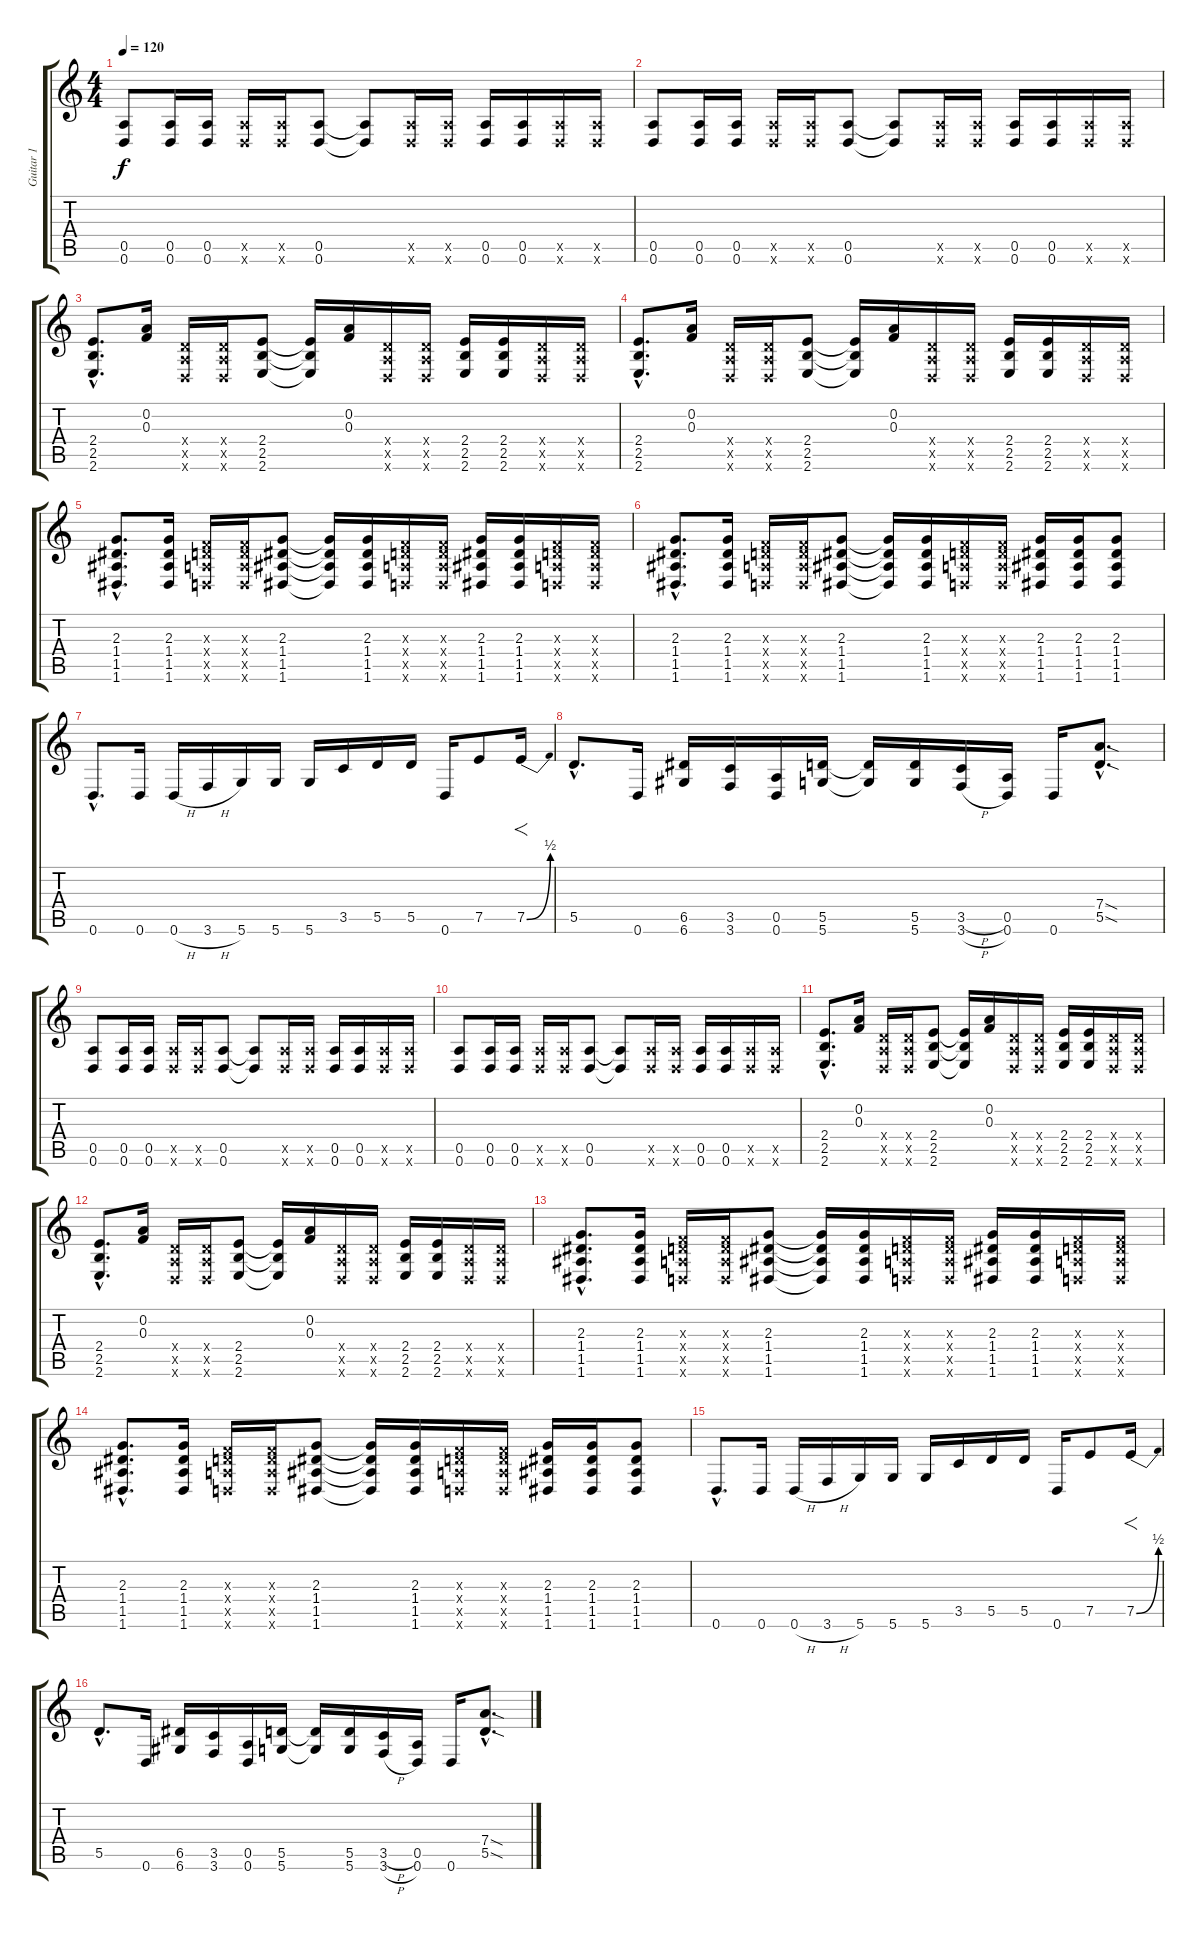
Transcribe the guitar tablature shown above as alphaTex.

\track ("Guitar 1" "Guitar 1") {instrument distortionguitar}
\staff {score tabs}
\tuning (E4 A3 F3 D3 A2 D2) {hide}
\ts (4 4)
\tempo 120
\clef g2
\ks c
(0.5 0.6).8{dy f} (0.5 0.6).16 (0.5 0.6).16 (0.5{x} 0.6{x}).16 (0.5{x} 0.6{x}).16 (0.5 0.6).8 (0.5{t} 0.6{t}).8 (0.5{x} 0.6{x}).16 (0.5{x} 0.6{x}).16 (0.5 0.6).16 (0.5 0.6).16 (0.5{x} 0.6{x}).16 (0.5{x} 0.6{x}).16 |
(0.5 0.6).8 (0.5 0.6).16 (0.5 0.6).16 (0.5{x} 0.6{x}).16 (0.5{x} 0.6{x}).16 (0.5 0.6).8 (0.5{t} 0.6{t}).8 (0.5{x} 0.6{x}).16 (0.5{x} 0.6{x}).16 (0.5 0.6).16 (0.5 0.6).16 (0.5{x} 0.6{x}).16 (0.5{x} 0.6{x}).16 |
(2.4{hac} 2.5{hac} 2.6{hac}).8{d} (0.2 0.3).16 (0.4{x} 0.5{x} 0.6{x}).16 (0.4{x} 0.5{x} 0.6{x}).16 (2.4 2.5 2.6).8 (2.4{t} 2.5{t} 2.6{t}).16 (0.2 0.3).16 (0.4{x} 0.5{x} 0.6{x}).16 (0.4{x} 0.5{x} 0.6{x}).16 (2.4 2.5 2.6).16 (2.4 2.5 2.6).16 (0.4{x} 0.5{x} 0.6{x}).16 (0.4{x} 0.5{x} 0.6{x}).16 |
(2.4{hac} 2.5{hac} 2.6{hac}).8{d} (0.2 0.3).16 (0.4{x} 0.5{x} 0.6{x}).16 (0.4{x} 0.5{x} 0.6{x}).16 (2.4 2.5 2.6).8 (2.4{t} 2.5{t} 2.6{t}).16 (0.2 0.3).16 (0.4{x} 0.5{x} 0.6{x}).16 (0.4{x} 0.5{x} 0.6{x}).16 (2.4 2.5 2.6).16 (2.4 2.5 2.6).16 (0.4{x} 0.5{x} 0.6{x}).16 (0.4{x} 0.5{x} 0.6{x}).16 |
(2.3{hac} 1.4{hac} 1.5{hac} 1.6{hac}).8{d} (2.3 1.4 1.5 1.6).16 (0.3{x} 0.4{x} 0.5{x} 0.6{x}).16 (0.3{x} 0.4{x} 0.5{x} 0.6{x}).16 (2.3 1.4 1.5 1.6).8 (2.3{t} 1.4{t} 1.5{t} 1.6{t}).16 (2.3 1.4 1.5 1.6).16 (0.3{x} 0.4{x} 0.5{x} 0.6{x}).16 (0.3{x} 0.4{x} 0.5{x} 0.6{x}).16 (2.3 1.4 1.5 1.6).16 (2.3 1.4 1.5 1.6).16 (0.3{x} 0.4{x} 0.5{x} 0.6{x}).16 (0.3{x} 0.4{x} 0.5{x} 0.6{x}).16 |
(2.3{hac} 1.4{hac} 1.5{hac} 1.6{hac}).8{d} (2.3 1.4 1.5 1.6).16 (0.3{x} 0.4{x} 0.5{x} 0.6{x}).16 (0.3{x} 0.4{x} 0.5{x} 0.6{x}).16 (2.3 1.4 1.5 1.6).8 (2.3{t} 1.4{t} 1.5{t} 1.6{t}).16 (2.3 1.4 1.5 1.6).16 (0.3{x} 0.4{x} 0.5{x} 0.6{x}).16 (0.3{x} 0.4{x} 0.5{x} 0.6{x}).16 (2.3 1.4 1.5 1.6).16 (2.3 1.4 1.5 1.6).16 (2.3 1.4 1.5 1.6).8 |
0.6{hac}.8{d} 0.6.16 0.6{h}.16 3.6{h}.16 5.6.16 5.6.16 5.6.16 3.5.16 5.5.16 5.5.16 0.6.16 7.5.8 7.5{be (bend 0 0 60 2)}.16{f} |
5.5{hac}.8{d} 0.6.16 (6.5 6.6).16 (3.5 3.6).16 (0.5 0.6).16 (5.5 5.6).16 (5.5{t} 5.6{t}).16 (5.5 5.6).16 (3.5{h} 3.6{h}).16 (0.5 0.6).16 0.6.16 (7.4{sod hac} 5.5{sod hac}).8{d} |
(0.5 0.6).8 (0.5 0.6).16 (0.5 0.6).16 (0.5{x} 0.6{x}).16 (0.5{x} 0.6{x}).16 (0.5 0.6).8 (0.5{t} 0.6{t}).8 (0.5{x} 0.6{x}).16 (0.5{x} 0.6{x}).16 (0.5 0.6).16 (0.5 0.6).16 (0.5{x} 0.6{x}).16 (0.5{x} 0.6{x}).16 |
(0.5 0.6).8 (0.5 0.6).16 (0.5 0.6).16 (0.5{x} 0.6{x}).16 (0.5{x} 0.6{x}).16 (0.5 0.6).8 (0.5{t} 0.6{t}).8 (0.5{x} 0.6{x}).16 (0.5{x} 0.6{x}).16 (0.5 0.6).16 (0.5 0.6).16 (0.5{x} 0.6{x}).16 (0.5{x} 0.6{x}).16 |
(2.4{hac} 2.5{hac} 2.6{hac}).8{d} (0.2 0.3).16 (0.4{x} 0.5{x} 0.6{x}).16 (0.4{x} 0.5{x} 0.6{x}).16 (2.4 2.5 2.6).8 (2.4{t} 2.5{t} 2.6{t}).16 (0.2 0.3).16 (0.4{x} 0.5{x} 0.6{x}).16 (0.4{x} 0.5{x} 0.6{x}).16 (2.4 2.5 2.6).16 (2.4 2.5 2.6).16 (0.4{x} 0.5{x} 0.6{x}).16 (0.4{x} 0.5{x} 0.6{x}).16 |
(2.4{hac} 2.5{hac} 2.6{hac}).8{d} (0.2 0.3).16 (0.4{x} 0.5{x} 0.6{x}).16 (0.4{x} 0.5{x} 0.6{x}).16 (2.4 2.5 2.6).8 (2.4{t} 2.5{t} 2.6{t}).16 (0.2 0.3).16 (0.4{x} 0.5{x} 0.6{x}).16 (0.4{x} 0.5{x} 0.6{x}).16 (2.4 2.5 2.6).16 (2.4 2.5 2.6).16 (0.4{x} 0.5{x} 0.6{x}).16 (0.4{x} 0.5{x} 0.6{x}).16 |
(2.3{hac} 1.4{hac} 1.5{hac} 1.6{hac}).8{d} (2.3 1.4 1.5 1.6).16 (0.3{x} 0.4{x} 0.5{x} 0.6{x}).16 (0.3{x} 0.4{x} 0.5{x} 0.6{x}).16 (2.3 1.4 1.5 1.6).8 (2.3{t} 1.4{t} 1.5{t} 1.6{t}).16 (2.3 1.4 1.5 1.6).16 (0.3{x} 0.4{x} 0.5{x} 0.6{x}).16 (0.3{x} 0.4{x} 0.5{x} 0.6{x}).16 (2.3 1.4 1.5 1.6).16 (2.3 1.4 1.5 1.6).16 (0.3{x} 0.4{x} 0.5{x} 0.6{x}).16 (0.3{x} 0.4{x} 0.5{x} 0.6{x}).16 |
(2.3{hac} 1.4{hac} 1.5{hac} 1.6{hac}).8{d} (2.3 1.4 1.5 1.6).16 (0.3{x} 0.4{x} 0.5{x} 0.6{x}).16 (0.3{x} 0.4{x} 0.5{x} 0.6{x}).16 (2.3 1.4 1.5 1.6).8 (2.3{t} 1.4{t} 1.5{t} 1.6{t}).16 (2.3 1.4 1.5 1.6).16 (0.3{x} 0.4{x} 0.5{x} 0.6{x}).16 (0.3{x} 0.4{x} 0.5{x} 0.6{x}).16 (2.3 1.4 1.5 1.6).16 (2.3 1.4 1.5 1.6).16 (2.3 1.4 1.5 1.6).8 |
0.6{hac}.8{d} 0.6.16 0.6{h}.16 3.6{h}.16 5.6.16 5.6.16 5.6.16 3.5.16 5.5.16 5.5.16 0.6.16 7.5.8 7.5{be (bend 0 0 60 2)}.16{f} |
5.5{hac}.8{d} 0.6.16 (6.5 6.6).16 (3.5 3.6).16 (0.5 0.6).16 (5.5 5.6).16 (5.5{t} 5.6{t}).16 (5.5 5.6).16 (3.5{h} 3.6{h}).16 (0.5 0.6).16 0.6.16 (7.4{sod hac} 5.5{sod hac}).8{d}
